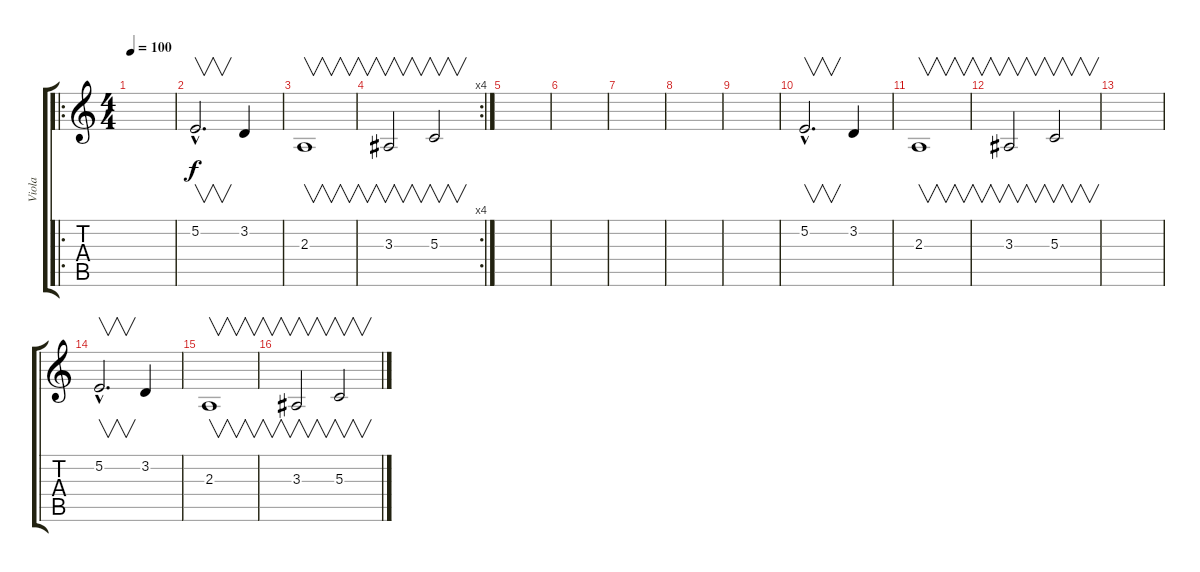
\track ("Viola" "Viola") {instrument viola}
\staff {score tabs}
\tuning (E4 B3 G3 D3 A2 E2) {hide}
\ro
\ts (4 4)
\tempo 100
\clef g2
\ks c
|
5.2{hac}.2{v d} 3.2.4 |
2.3.1{v} |
\rc 4
3.3.2{v} 5.3.2{v} |
|
|
|
|
|
5.2{hac}.2{v d} 3.2.4 |
2.3.1{v} |
3.3.2{v} 5.3.2{v} |
|
5.2{hac}.2{v d} 3.2.4 |
2.3.1{v} |
3.3.2{v} 5.3.2{v}
